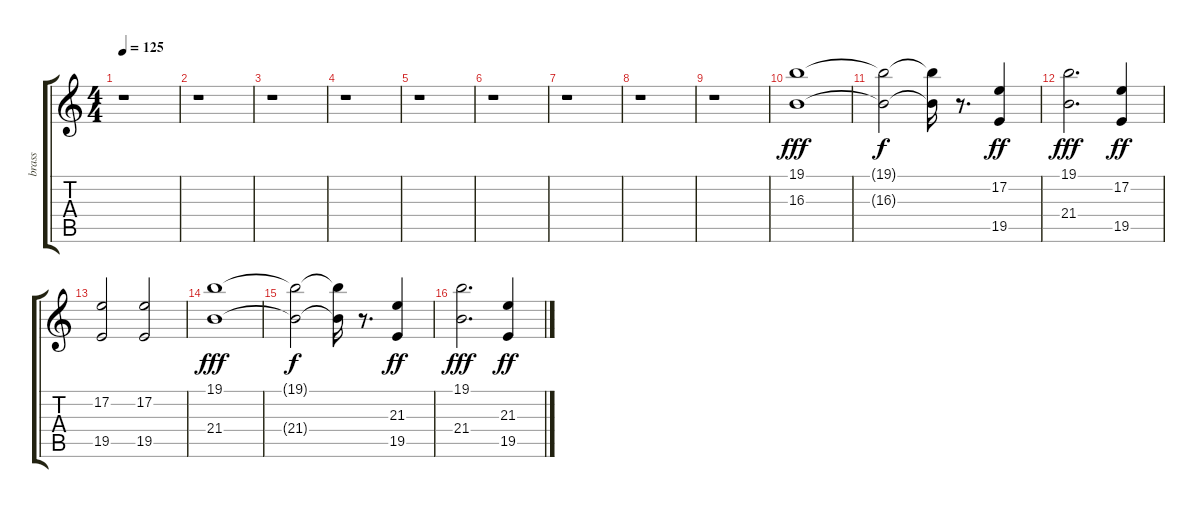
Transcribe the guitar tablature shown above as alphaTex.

\track ("brass" "brass") {instrument brasssection}
\staff {score tabs}
\tuning (E4 B3 G3 D3 A2 E2) {hide}
\ts (4 4)
\tempo 125
\clef g2
\ks c
r.1{dy fff} |
r.1 |
r.1 |
r.1 |
r.1 |
r.1 |
r.1 |
r.1 |
r.1 |
(19.1 16.3).1 |
(19.1{t} 16.3{t}).2{dy f} (19.1{t} 16.3{t}).16 r.8{d} (17.2 19.5).4{dy ff} |
(19.1 21.4).2{d dy fff} (17.2 19.5).4{dy ff} |
(17.2 19.5).2 (17.2 19.5).2 |
(19.1 21.4).1{dy fff} |
(19.1{t} 21.4{t}).2{dy f} (19.1{t} 21.4{t}).16 r.8{d} (21.3 19.5).4{dy ff} |
(19.1 21.4).2{d dy fff} (21.3 19.5).4{dy ff}
